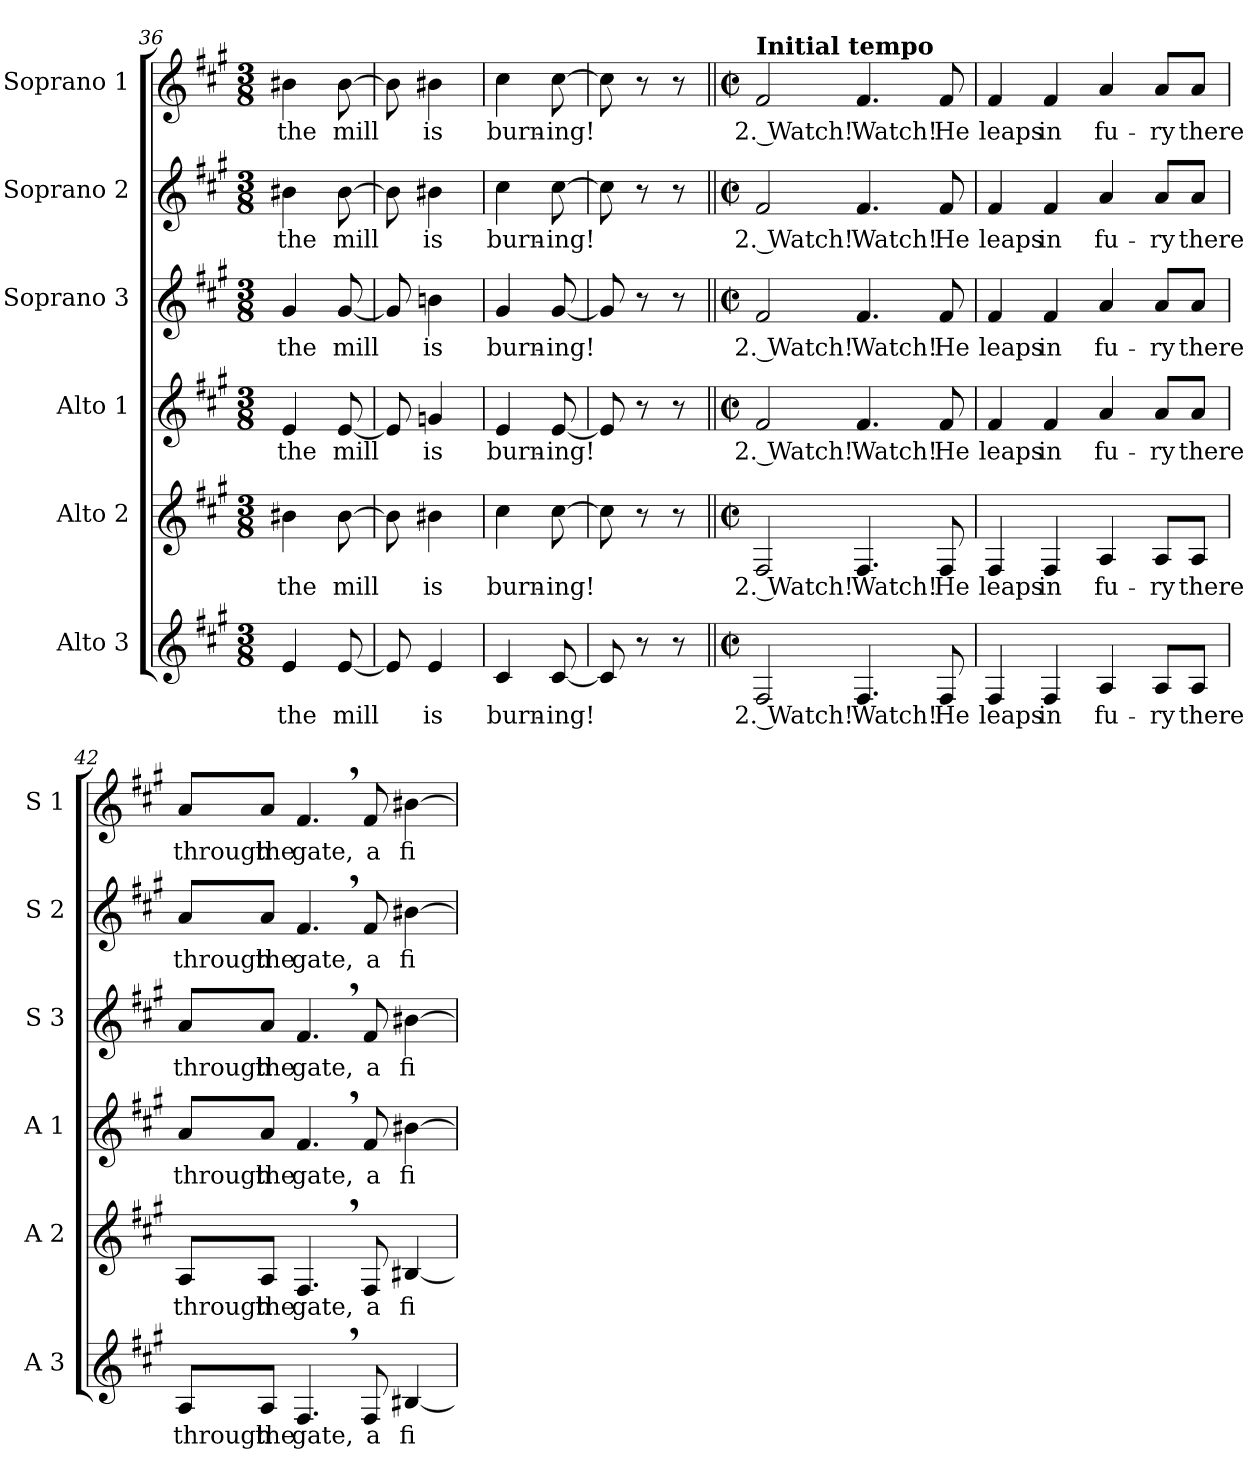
**kern	**text	**kern	**text	**kern	**text	**kern	**text	**kern	**text	**kern	**text
*part6	*part6	*part5	*part5	*part4	*part4	*part3	*part3	*part2	*part2	*part1	*part1
*staff6	*staff6	*staff5	*staff5	*staff4	*staff4	*staff3	*staff3	*staff2	*staff2	*staff1	*staff1
*I"Alto 3	*	*I"Alto 2	*	*I"Alto 1	*	*I"Soprano 3	*	*I"Soprano 2	*	*I"Soprano 1	*
*I'A 3	*	*I'A 2	*	*I'A 1	*	*I'S 3	*	*I'S 2	*	*I'S 1	*
*clefG2	*	*clefG2	*	*clefG2	*	*clefG2	*	*clefG2	*	*clefG2	*
*k[f#c#g#]	*	*k[f#c#g#]	*	*k[f#c#g#]	*	*k[f#c#g#]	*	*k[f#c#g#]	*	*k[f#c#g#]	*
*f#:	*	*f#:	*	*f#:	*	*f#:	*	*f#:	*	*f#:	*
*M3/8	*	*M3/8	*	*M3/8	*	*M3/8	*	*M3/8	*	*M3/8	*
=36	=36	=36	=36	=36	=36	=36	=36	=36	=36	=36	=36
!	!LO:LY:b	!	!	!	!	!	!	!	!	!	!
!	!	!	!LO:LY:b	!	!	!	!	!	!	!	!
!	!	!	!	!	!LO:LY:b	!	!	!	!	!	!
!	!	!	!	!	!	!	!LO:LY:b	!	!	!	!
!	!	!	!	!	!	!	!	!	!LO:LY:b	!	!
!	!	!	!	!	!	!	!	!	!	!	!LO:LY:b
4e/	the	4b#X\	the	4e/	the	4g#/	the	4b#X\	the	4b#X\	the
!	!LO:LY:b	!	!	!	!	!	!	!	!	!	!
!	!	!	!LO:LY:b	!	!	!	!	!	!	!	!
!	!	!	!	!	!LO:LY:b	!	!	!	!	!	!
!	!	!	!	!	!	!	!LO:LY:b	!	!	!	!
!	!	!	!	!	!	!	!	!	!LO:LY:b	!	!
!	!	!	!	!	!	!	!	!	!	!	!LO:LY:b
[8e/	mill	[8b#\	mill	[8e/	mill	[8g#/	mill	[8b#\	mill	[8b#\	mill
=37	=37	=37	=37	=37	=37	=37	=37	=37	=37	=37	=37
8e/]	.	8b#\]	.	8e/]	.	8g#/]	.	8b#\]	.	8b#\]	.
!	!LO:LY:b	!	!	!	!	!	!	!	!	!	!
!	!	!	!LO:LY:b	!	!	!	!	!	!	!	!
!	!	!	!	!	!LO:LY:b	!	!	!	!	!	!
!	!	!	!	!	!	!	!LO:LY:b	!	!	!	!
!	!	!	!	!	!	!	!	!	!LO:LY:b	!	!
!	!	!	!	!	!	!	!	!	!	!	!LO:LY:b
4e/	is	4b#X\	is	4gn/	is	4bn\	is	4b#X\	is	4b#X\	is
=38	=38	=38	=38	=38	=38	=38	=38	=38	=38	=38	=38
!	!LO:LY:b	!	!	!	!	!	!	!	!	!	!
!	!	!	!LO:LY:b	!	!	!	!	!	!	!	!
!	!	!	!	!	!LO:LY:b	!	!	!	!	!	!
!	!	!	!	!	!	!	!LO:LY:b	!	!	!	!
!	!	!	!	!	!	!	!	!	!LO:LY:b	!	!
!	!	!	!	!	!	!	!	!	!	!	!LO:LY:b
4c#/	burn-	4cc#\	burn-	4e/	burn-	4g#/	burn-	4cc#\	burn-	4cc#\	burn-
!	!LO:LY:b	!	!	!	!	!	!	!	!	!	!
!	!	!	!LO:LY:b	!	!	!	!	!	!	!	!
!	!	!	!	!	!LO:LY:b	!	!	!	!	!	!
!	!	!	!	!	!	!	!LO:LY:b	!	!	!	!
!	!	!	!	!	!	!	!	!	!LO:LY:b	!	!
!	!	!	!	!	!	!	!	!	!	!	!LO:LY:b
[8c#/	-ing!	[8cc#\	-ing!	[8e/	-ing!	[8g#/	-ing!	[8cc#\	-ing!	[8cc#\	-ing!
=39	=39	=39	=39	=39	=39	=39	=39	=39	=39	=39	=39
8c#/]	.	8cc#\]	.	8e/]	.	8g#/]	.	8cc#\]	.	8cc#\]	.
8r	.	8r	.	8r	.	8r	.	8r	.	8r	.
8r	.	8r	.	8r	.	8r	.	8r	.	8r	.
=40||	=40||	=40||	=40||	=40||	=40||	=40||	=40||	=40||	=40||	=40||	=40||
*M2/2	*	*M2/2	*	*M2/2	*	*M2/2	*	*M2/2	*	*M2/2	*
*met(c|)	*	*met(c|)	*	*met(c|)	*	*met(c|)	*	*met(c|)	*	*met(c|)	*
!	!LO:LY:b	!	!	!	!	!	!	!	!	!	!
!	!	!	!LO:LY:b	!	!	!	!	!	!	!	!
!	!	!	!	!	!LO:LY:b	!	!	!	!	!	!
!	!	!	!	!	!	!	!LO:LY:b	!	!	!	!
!	!	!	!	!	!	!	!	!	!LO:LY:b	!	!
!	!	!	!	!	!	!	!	!	!	!LO:TX:a:B:t=Initial tempo	!
!	!	!	!	!	!	!	!	!	!	!	!LO:LY:b
2F#/	2. Watch!	2F#/	2. Watch!	2f#/	2. Watch!	2f#/	2. Watch!	2f#/	2. Watch!	2f#/	2. Watch!
!	!LO:LY:b	!	!	!	!	!	!	!	!	!	!
!	!	!	!LO:LY:b	!	!	!	!	!	!	!	!
!	!	!	!	!	!LO:LY:b	!	!	!	!	!	!
!	!	!	!	!	!	!	!LO:LY:b	!	!	!	!
!	!	!	!	!	!	!	!	!	!LO:LY:b	!	!
!	!	!	!	!	!	!	!	!	!	!	!LO:LY:b
4.F#/	Watch!	4.F#/	Watch!	4.f#/	Watch!	4.f#/	Watch!	4.f#/	Watch!	4.f#/	Watch!
!	!LO:LY:b	!	!	!	!	!	!	!	!	!	!
!	!	!	!LO:LY:b	!	!	!	!	!	!	!	!
!	!	!	!	!	!LO:LY:b	!	!	!	!	!	!
!	!	!	!	!	!	!	!LO:LY:b	!	!	!	!
!	!	!	!	!	!	!	!	!	!LO:LY:b	!	!
!	!	!	!	!	!	!	!	!	!	!	!LO:LY:b
8F#/	He	8F#/	He	8f#/	He	8f#/	He	8f#/	He	8f#/	He
!!LO:PB:g=z
=41	=41	=41	=41	=41	=41	=41	=41	=41	=41	=41	=41
!	!LO:LY:b	!	!	!	!	!	!	!	!	!	!
!	!	!	!LO:LY:b	!	!	!	!	!	!	!	!
!	!	!	!	!	!LO:LY:b	!	!	!	!	!	!
!	!	!	!	!	!	!	!LO:LY:b	!	!	!	!
!	!	!	!	!	!	!	!	!	!LO:LY:b	!	!
!	!	!	!	!	!	!	!	!	!	!	!LO:LY:b
4F#/	leaps	4F#/	leaps	4f#/	leaps	4f#/	leaps	4f#/	leaps	4f#/	leaps
!	!LO:LY:b	!	!	!	!	!	!	!	!	!	!
!	!	!	!LO:LY:b	!	!	!	!	!	!	!	!
!	!	!	!	!	!LO:LY:b	!	!	!	!	!	!
!	!	!	!	!	!	!	!LO:LY:b	!	!	!	!
!	!	!	!	!	!	!	!	!	!LO:LY:b	!	!
!	!	!	!	!	!	!	!	!	!	!	!LO:LY:b
4F#/	in	4F#/	in	4f#/	in	4f#/	in	4f#/	in	4f#/	in
!	!LO:LY:b	!	!	!	!	!	!	!	!	!	!
!	!	!	!LO:LY:b	!	!	!	!	!	!	!	!
!	!	!	!	!	!LO:LY:b	!	!	!	!	!	!
!	!	!	!	!	!	!	!LO:LY:b	!	!	!	!
!	!	!	!	!	!	!	!	!	!LO:LY:b	!	!
!	!	!	!	!	!	!	!	!	!	!	!LO:LY:b
4A/	fu-	4A/	fu-	4a/	fu-	4a/	fu-	4a/	fu-	4a/	fu-
!	!LO:LY:b	!	!	!	!	!	!	!	!	!	!
!	!	!	!LO:LY:b	!	!	!	!	!	!	!	!
!	!	!	!	!	!LO:LY:b	!	!	!	!	!	!
!	!	!	!	!	!	!	!LO:LY:b	!	!	!	!
!	!	!	!	!	!	!	!	!	!LO:LY:b	!	!
!	!	!	!	!	!	!	!	!	!	!	!LO:LY:b
8A/L	-ry	8A/L	-ry	8a/L	-ry	8a/L	-ry	8a/L	-ry	8a/L	-ry
!	!LO:LY:b	!	!	!	!	!	!	!	!	!	!
!	!	!	!LO:LY:b	!	!	!	!	!	!	!	!
!	!	!	!	!	!LO:LY:b	!	!	!	!	!	!
!	!	!	!	!	!	!	!LO:LY:b	!	!	!	!
!	!	!	!	!	!	!	!	!	!LO:LY:b	!	!
!	!	!	!	!	!	!	!	!	!	!	!LO:LY:b
8A/J	there	8A/J	there	8a/J	there	8a/J	there	8a/J	there	8a/J	there
=42	=42	=42	=42	=42	=42	=42	=42	=42	=42	=42	=42
!	!LO:LY:b	!	!	!	!	!	!	!	!	!	!
!	!	!	!LO:LY:b	!	!	!	!	!	!	!	!
!	!	!	!	!	!LO:LY:b	!	!	!	!	!	!
!	!	!	!	!	!	!	!LO:LY:b	!	!	!	!
!	!	!	!	!	!	!	!	!	!LO:LY:b	!	!
!	!	!	!	!	!	!	!	!	!	!	!LO:LY:b
8A/L	through	8A/L	through	8a/L	through	8a/L	through	8a/L	through	8a/L	through
!	!LO:LY:b	!	!	!	!	!	!	!	!	!	!
!	!	!	!LO:LY:b	!	!	!	!	!	!	!	!
!	!	!	!	!	!LO:LY:b	!	!	!	!	!	!
!	!	!	!	!	!	!	!LO:LY:b	!	!	!	!
!	!	!	!	!	!	!	!	!	!LO:LY:b	!	!
!	!	!	!	!	!	!	!	!	!	!	!LO:LY:b
8A/J	the	8A/J	the	8a/J	the	8a/J	the	8a/J	the	8a/J	the
!	!LO:LY:b	!	!	!	!	!	!	!	!	!	!
!	!	!	!LO:LY:b	!	!	!	!	!	!	!	!
!	!	!	!	!	!LO:LY:b	!	!	!	!	!	!
!	!	!	!	!	!	!	!LO:LY:b	!	!	!	!
!	!	!	!	!	!	!	!	!	!LO:LY:b	!	!
!	!	!	!	!	!	!	!	!	!	!	!LO:LY:b
4.F#,>/	gate,	4.F#,>/	gate,	4.f#,>/	gate,	4.f#,>/	gate,	4.f#,>/	gate,	4.f#,>/	gate,
!	!LO:LY:b	!	!	!	!	!	!	!	!	!	!
!	!	!	!LO:LY:b	!	!	!	!	!	!	!	!
!	!	!	!	!	!LO:LY:b	!	!	!	!	!	!
!	!	!	!	!	!	!	!LO:LY:b	!	!	!	!
!	!	!	!	!	!	!	!	!	!LO:LY:b	!	!
!	!	!	!	!	!	!	!	!	!	!	!LO:LY:b
8F#/	a	8F#/	a	8f#/	a	8f#/	a	8f#/	a	8f#/	a
!	!LO:LY:b	!	!	!	!	!	!	!	!	!	!
!	!	!	!LO:LY:b	!	!	!	!	!	!	!	!
!	!	!	!	!	!LO:LY:b	!	!	!	!	!	!
!	!	!	!	!	!	!	!LO:LY:b	!	!	!	!
!	!	!	!	!	!	!	!	!	!LO:LY:b	!	!
!	!	!	!	!	!	!	!	!	!	!	!LO:LY:b
[4B#X/	fi-	[4B#X/	fi-	[4b#X\	fi-	[4b#X\	fi-	[4b#X\	fi-	[4b#X\	fi-
=	=	=	=	=	=	=	=	=	=	=	=
*-	*-	*-	*-	*-	*-	*-	*-	*-	*-	*-	*-
